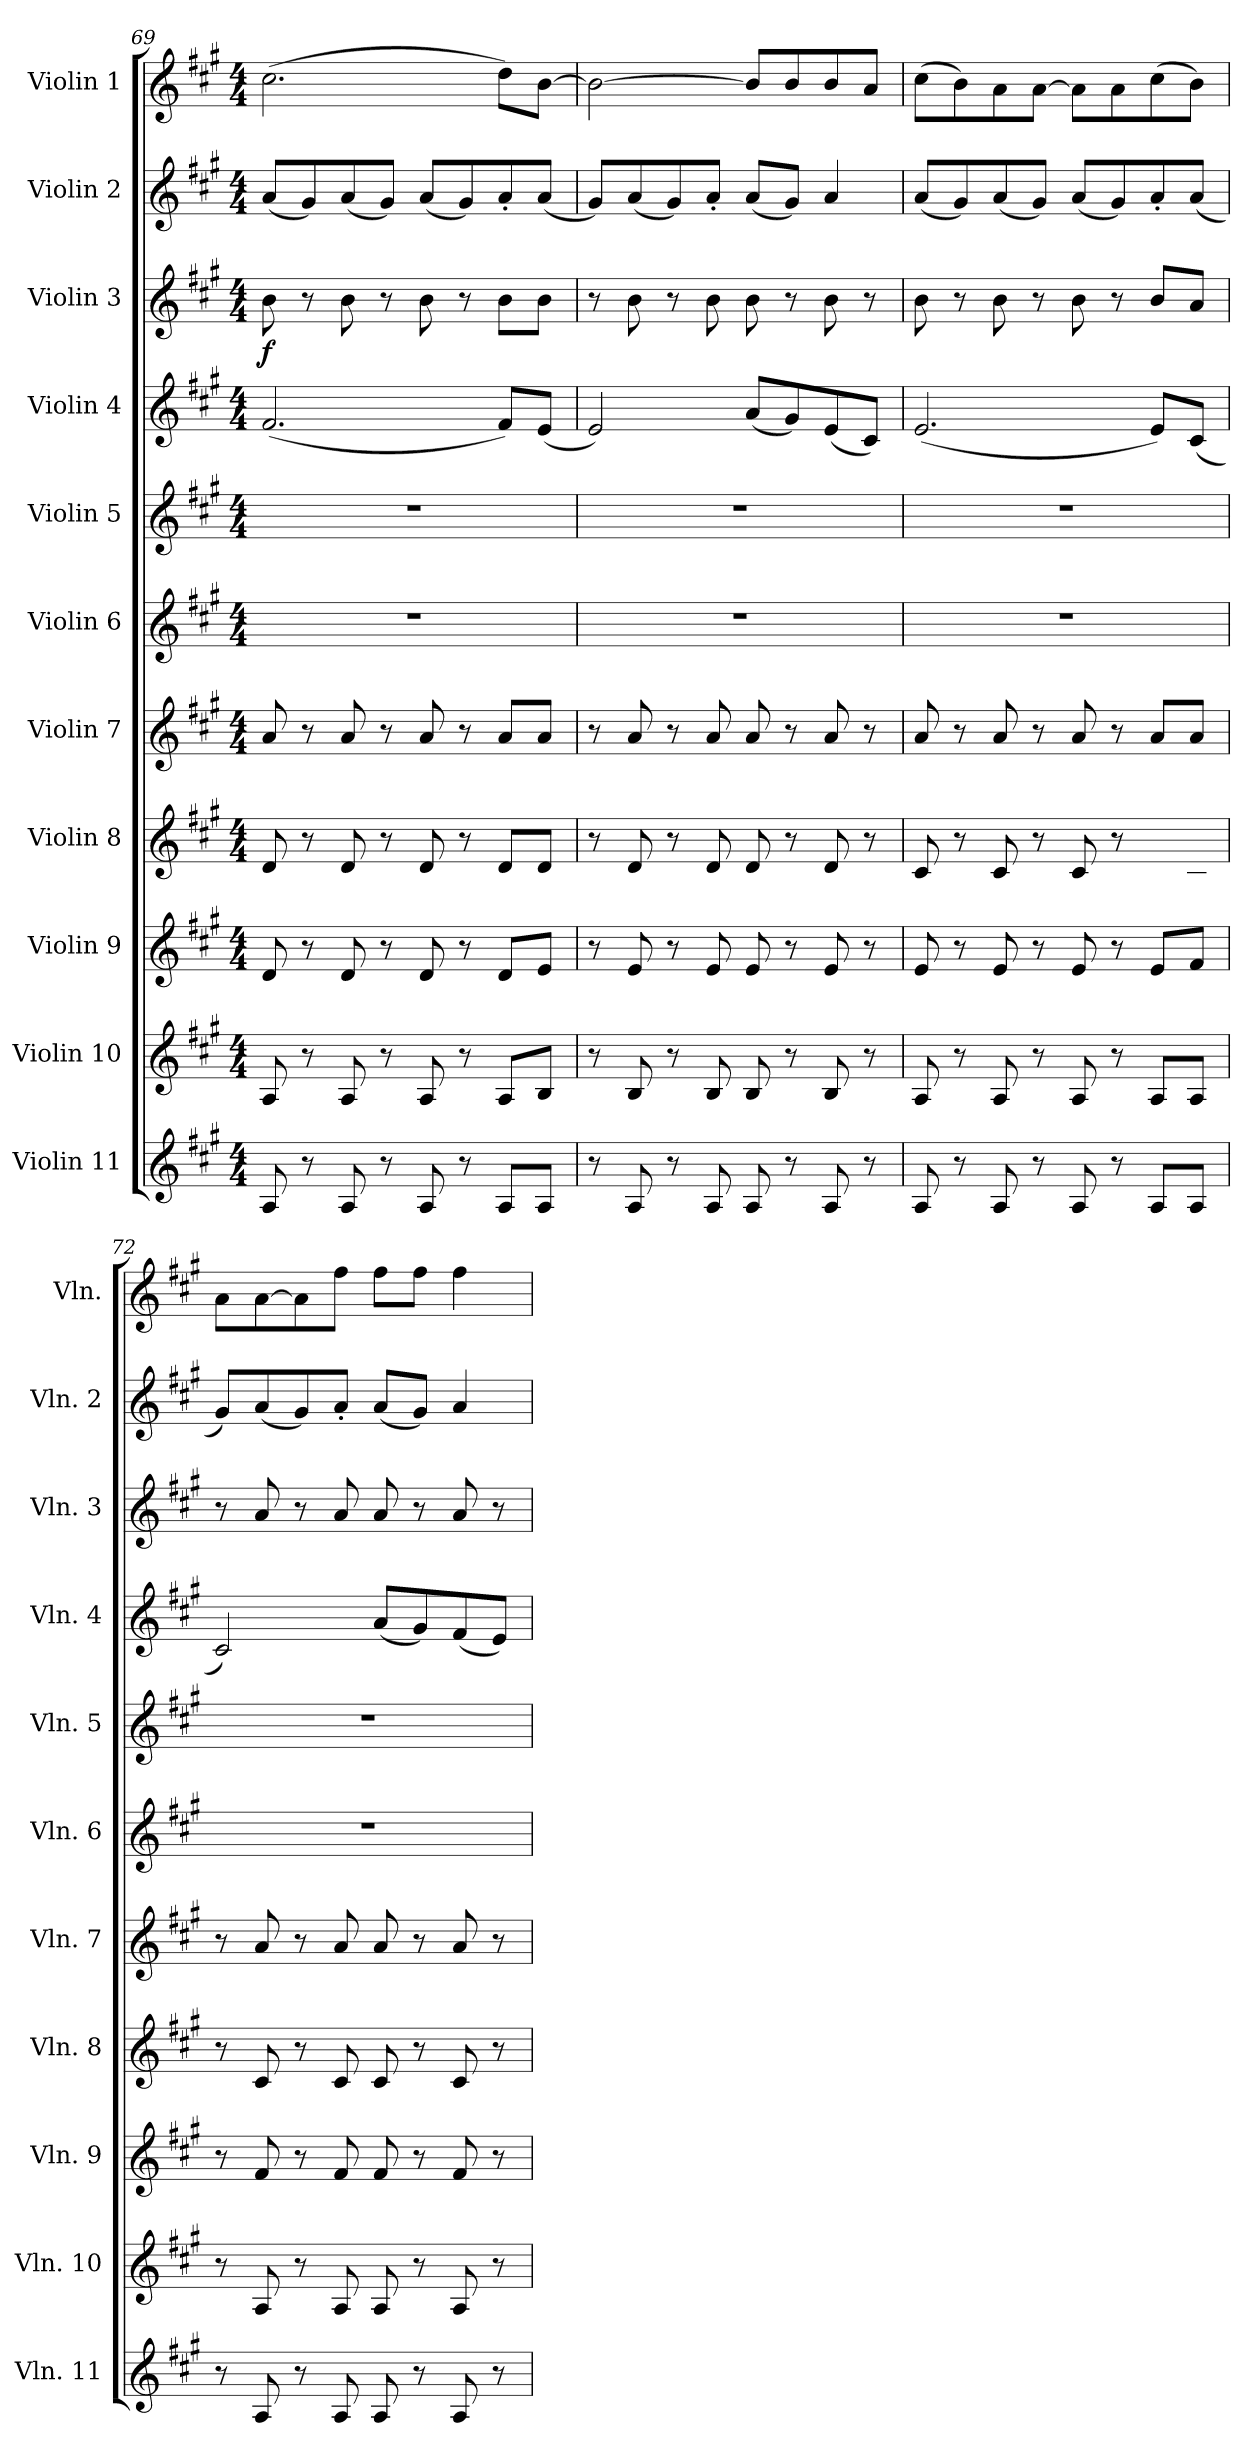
**kern	**kern	**kern	**kern	**kern	**kern	**kern	**kern	**kern	**dynam	**kern	**kern
*part11	*part10	*part9	*part8	*part7	*part6	*part5	*part4	*part3	*part3	*part2	*part1
*staff11	*staff10	*staff9	*staff8	*staff7	*staff6	*staff5	*staff4	*staff3	*staff3	*staff2	*staff1
*I"Violin 11	*I"Violin 10	*I"Violin 9	*I"Violin 8	*I"Violin 7	*I"Violin 6	*I"Violin 5	*I"Violin 4	*I"Violin 3	*	*I"Violin 2	*I"Violin 1
*I'Vln. 11	*I'Vln. 10	*I'Vln. 9	*I'Vln. 8	*I'Vln. 7	*I'Vln. 6	*I'Vln. 5	*I'Vln. 4	*I'Vln. 3	*	*I'Vln. 2	*I'Vln.
*clefG2	*clefG2	*clefG2	*clefG2	*clefG2	*clefG2	*clefG2	*clefG2	*clefG2	*	*clefG2	*clefG2
*k[f#c#g#]	*k[f#c#g#]	*k[f#c#g#]	*k[f#c#g#]	*k[f#c#g#]	*k[f#c#g#]	*k[f#c#g#]	*k[f#c#g#]	*k[f#c#g#]	*	*k[f#c#g#]	*k[f#c#g#]
*M4/4	*M4/4	*M4/4	*M4/4	*M4/4	*M4/4	*M4/4	*M4/4	*M4/4	*	*M4/4	*M4/4
=69	=69	=69	=69	=69	=69	=69	=69	=69	=69	=69	=69
!	!	!	!	!	!	!	!	!	!LO:DY:b	!	!
8A/	8A/	8d/	8d/	8a/	1r	1r	(<2.f#/	8b\	f	(<8a/L	(>2.cc#\
8r	8r	8r	8r	8r	.	.	.	8r	.	8g#/)	.
8A/	8A/	8d/	8d/	8a/	.	.	.	8b\	.	(<8a/	.
8r	8r	8r	8r	8r	.	.	.	8r	.	8g#/J)	.
8A/	8A/	8d/	8d/	8a/	.	.	.	8b\	.	(<8a/L	.
8r	8r	8r	8r	8r	.	.	.	8r	.	8g#/)	.
8A/L	8A/L	8d/L	8d/L	8a/L	.	.	8f#/L)	8b\L	.	8a'/	8dd\L)
8A/J	8B/J	8e/J	8d/J	8a/J	.	.	(<8e/J	8b\J	.	(<8a/J	[8b\J
=70	=70	=70	=70	=70	=70	=70	=70	=70	=70	=70	=70
8r	8r	8r	8r	8r	1r	1r	2e/)	8r	.	8g#/L)	2b\_
8A/	8B/	8e/	8d/	8a/	.	.	.	8b\	.	(<8a/	.
8r	8r	8r	8r	8r	.	.	.	8r	.	8g#/)	.
8A/	8B/	8e/	8d/	8a/	.	.	.	8b\	.	8a'/J	.
8A/	8B/	8e/	8d/	8a/	.	.	(<8a/L	8b\	.	(<8a/L	8b/L]
8r	8r	8r	8r	8r	.	.	8g#/)	8r	.	8g#/J)	8b/
8A/	8B/	8e/	8d/	8a/	.	.	(<8e/	8b\	.	4a/	8b/
8r	8r	8r	8r	8r	.	.	8c#/J)	8r	.	.	8a/J
=71	=71	=71	=71	=71	=71	=71	=71	=71	=71	=71	=71
8A/	8A/	8e/	8c#/	8a/	1r	1r	(<2.e/	8b\	.	(<8a/L	(>8cc#\L
8r	8r	8r	8r	8r	.	.	.	8r	.	8g#/)	8b\)
8A/	8A/	8e/	8c#/	8a/	.	.	.	8b\	.	(<8a/	8a\
8r	8r	8r	8r	8r	.	.	.	8r	.	8g#/J)	[8a\J
8A/	8A/	8e/	8c#/	8a/	.	.	.	8b\	.	(<8a/L	8a\L]
8r	8r	8r	8r	8r	.	.	.	8r	.	8g#/)	8a\
8A/L	8A/L	8e/L	8c#/Lyy	8a/L	.	.	8e/L)	8b/L	.	8a'/	(>8cc#\
8A/J	8A/J	8f#/J	8c#/J	8a/J	.	.	(<8c#/J	8a/J	.	(<8a/J	8b\J)
=72	=72	=72	=72	=72	=72	=72	=72	=72	=72	=72	=72
8r	8r	8r	8r	8r	1r	1r	2c#/)	8r	.	8g#/L)	8a\L
8A/	8A/	8f#/	8c#/	8a/	.	.	.	8a/	.	(<8a/	[8a\
8r	8r	8r	8r	8r	.	.	.	8r	.	8g#/)	8a\]
8A/	8A/	8f#/	8c#/	8a/	.	.	.	8a/	.	8a'/J	8ff#\J
8A/	8A/	8f#/	8c#/	8a/	.	.	(<8a/L	8a/	.	(<8a/L	8ff#\L
8r	8r	8r	8r	8r	.	.	8g#/)	8r	.	8g#/J)	8ff#\J
8A/	8A/	8f#/	8c#/	8a/	.	.	(<8f#/	8a/	.	4a/	4ff#\
8r	8r	8r	8r	8r	.	.	8e/J)	8r	.	.	.
=	=	=	=	=	=	=	=	=	=	=	=
*-	*-	*-	*-	*-	*-	*-	*-	*-	*-	*-	*-
